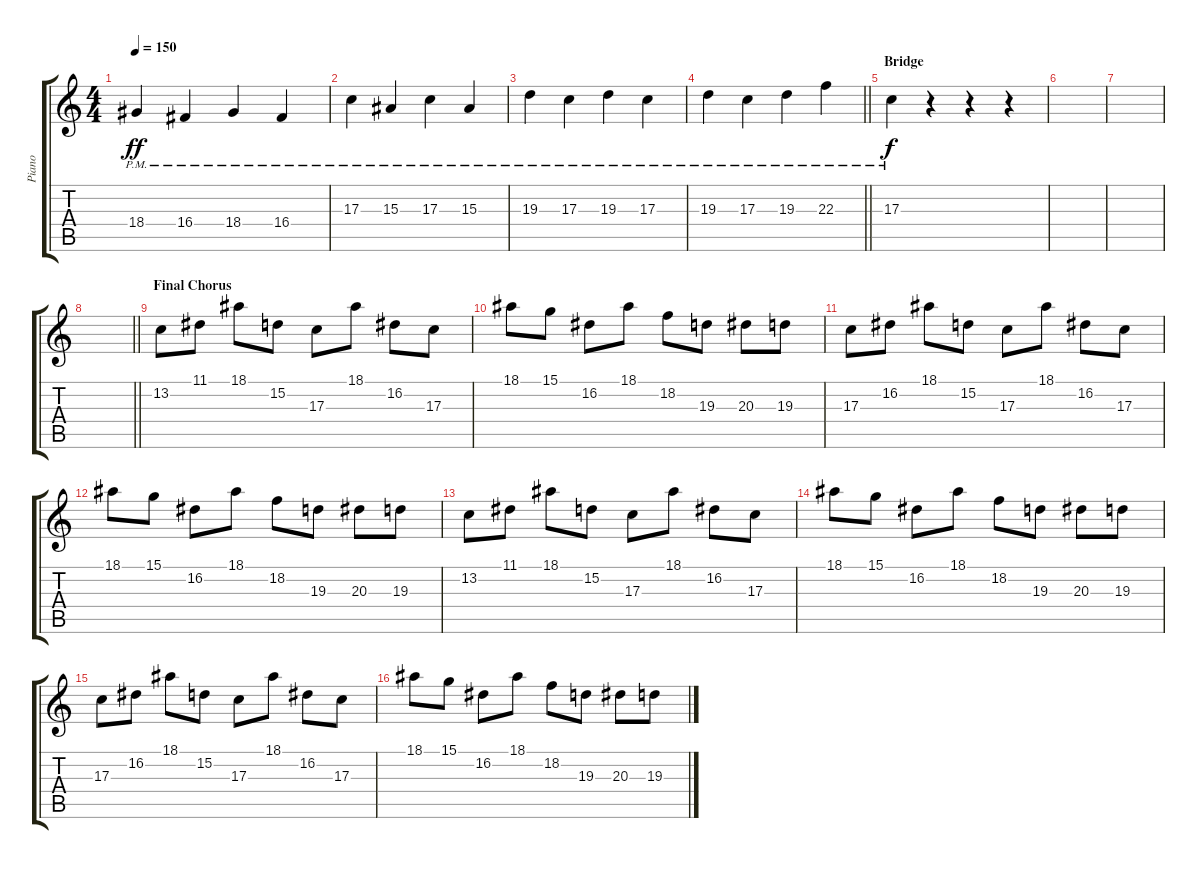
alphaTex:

\track ("Piano" "Piano") {instrument acousticgrandpiano}
\staff {score tabs}
\tuning (E4 B3 G3 D3 A2 E2) {hide}
\ts (4 4)
\tempo 150
\clef g2
\ks c
18.4{pm}.4{dy ff} 16.4{pm}.4 18.4{pm}.4 16.4{pm}.4 |
17.3{pm}.4 15.3{pm}.4 17.3{pm}.4 15.3{pm}.4 |
19.3{pm}.4 17.3{pm}.4 19.3{pm}.4 17.3{pm}.4 |
\barLineRight lightlight
19.3{pm}.4 17.3{pm}.4 19.3{pm}.4 22.3{pm}.4 |
\section ("" "Bridge")
17.3{pm}.4{dy f} r.4 r.4 r.4 |
|
|
\barLineRight lightlight
|
\section ("" "Final Chorus")
13.2.8{instrument acousticgrandpiano} 11.1.8 18.1.8 15.2.8 17.3.8 18.1.8 16.2.8 17.3.8 |
18.1.8 15.1.8 16.2.8 18.1.8 18.2.8 19.3.8 20.3.8 19.3.8 |
17.3.8 16.2.8 18.1.8 15.2.8 17.3.8 18.1.8 16.2.8 17.3.8 |
18.1.8 15.1.8 16.2.8 18.1.8 18.2.8 19.3.8 20.3.8 19.3.8 |
13.2.8 11.1.8 18.1.8 15.2.8 17.3.8 18.1.8 16.2.8 17.3.8 |
18.1.8 15.1.8 16.2.8 18.1.8 18.2.8 19.3.8 20.3.8 19.3.8 |
17.3.8 16.2.8 18.1.8 15.2.8 17.3.8 18.1.8 16.2.8 17.3.8 |
18.1.8 15.1.8 16.2.8 18.1.8 18.2.8 19.3.8 20.3.8 19.3.8
